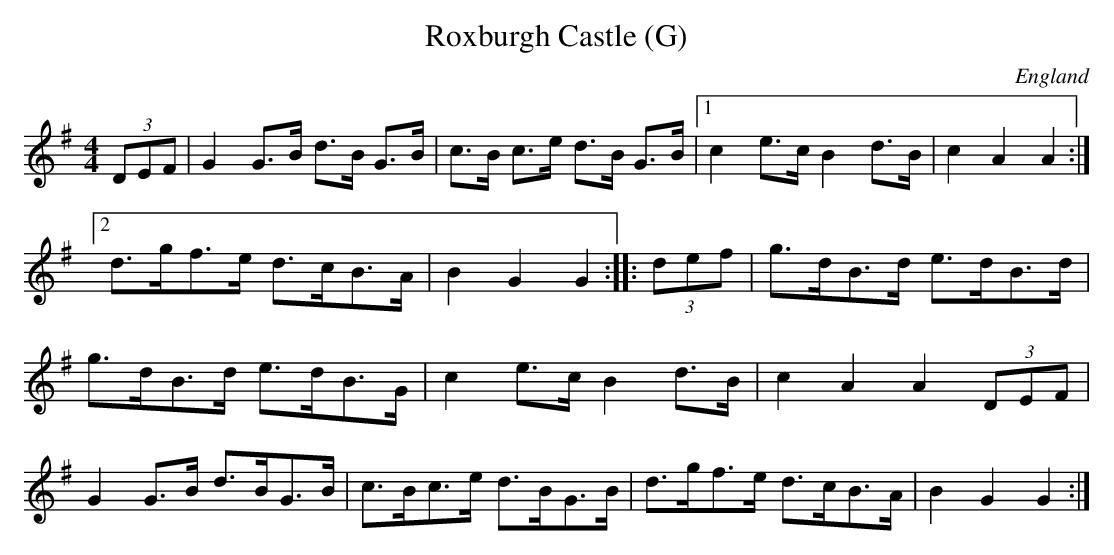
X:1
T:Roxburgh Castle (G)
M:4/4
O:England
K:G
(3DEF |\
G2 G>B d>B G>B | c>B c>e d>B G>B |1 \
c2e>c B2d>B  | c2A2 A2 :|2 ! d>gf>e d>cB>A|B2G2 G2 :: \
(3def|\
g>dB>d e>dB>d | g>dB>d e>dB>G  |
c2e>c B2d>B   | c2A2   A2(3DEF | \
G2G>B d>BG>B  | c>Bc>e d>BG>B  |\
d>gf>e d>cB>A | B2G2   G2 :|
